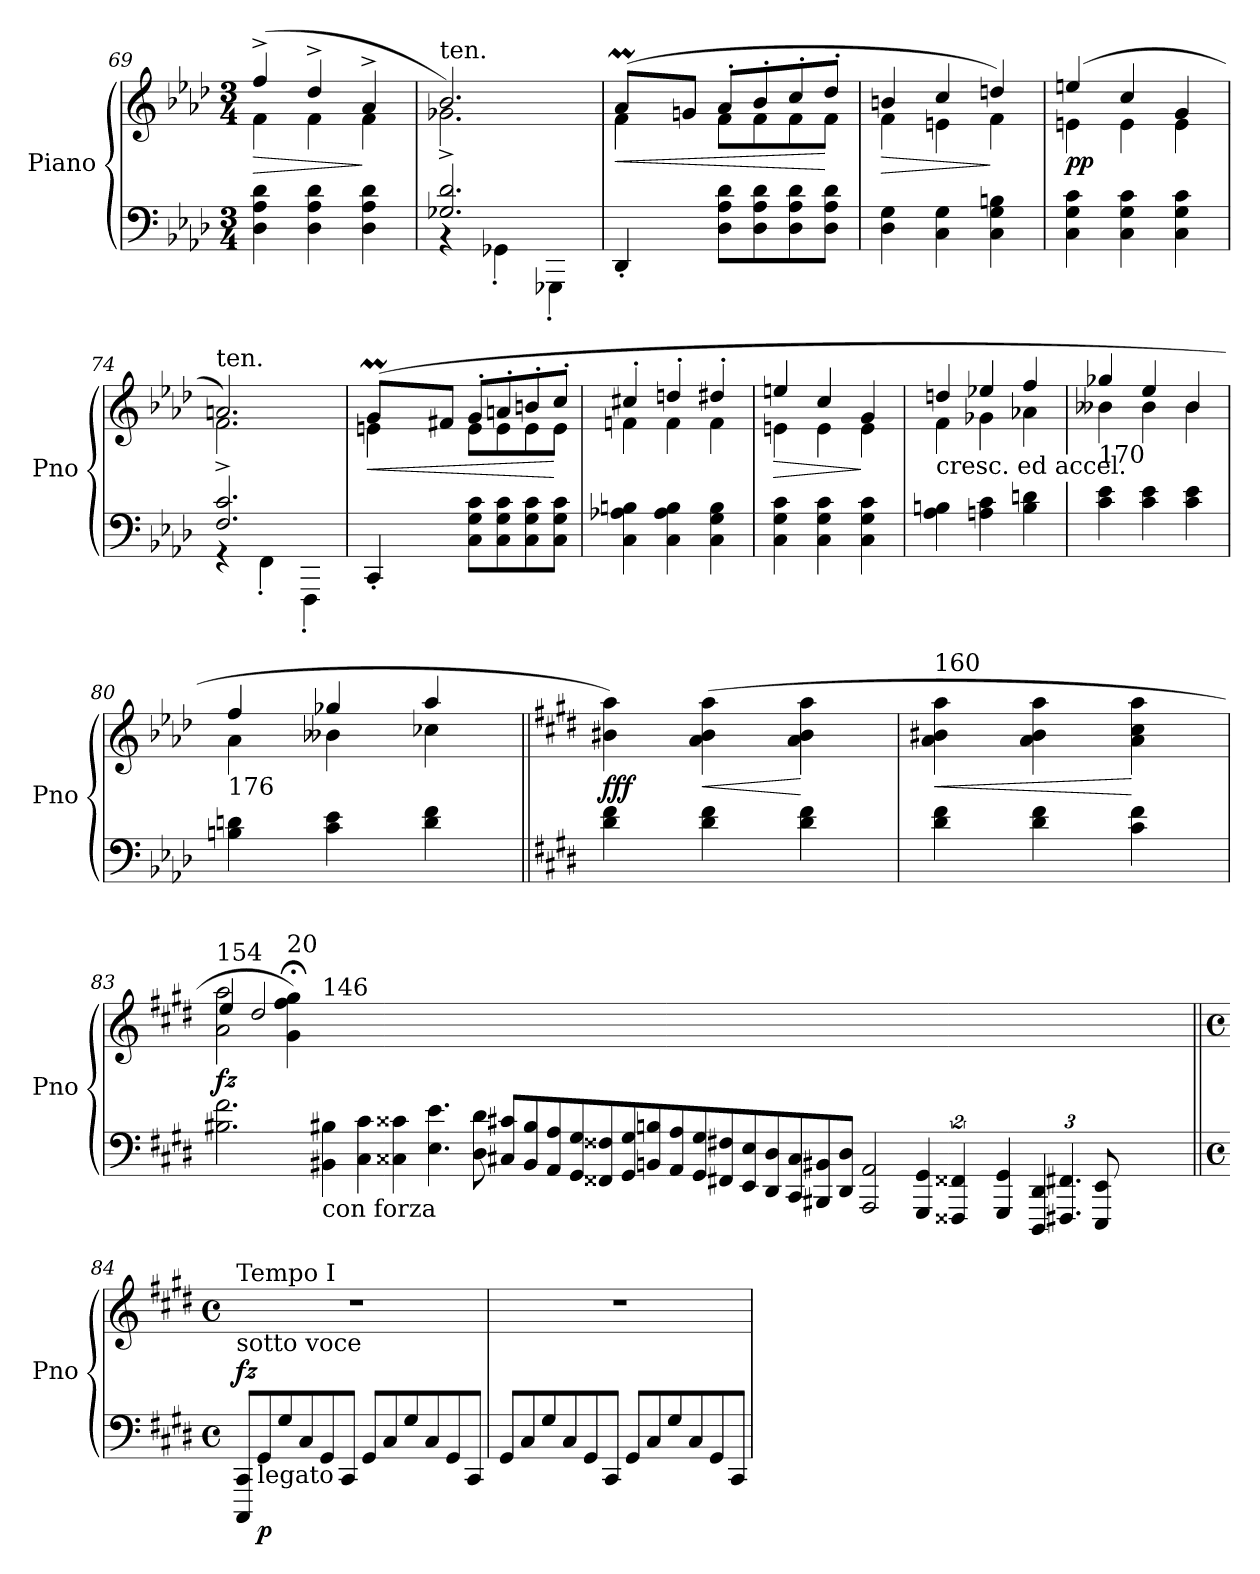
**kern	**kern	**dynam
*part1	*part1	*part1
*staff2	*staff1	*staff1/2
*I"Piano	*	*
*I'Pno	*	*
*clefF4	*clefG2	*
*k[b-e-a-d-]	*k[b-e-a-d-]	*
*A-:	*A-:	*
*M3/4	*M3/4	*
=69	=69	=69
!	!	!LO:HP:b
*	*^	*
4D-\ 4A-\ 4d-\	(4ff^/	4f\	>
4D-\ 4A-\ 4d-\	4dd-^/	4f\	.
4D-\ 4A-\ 4d-\	4a-^/	4f\	]
=70	=70	=70	=70
*^	*	*	*
!	!	!LO:TX:a:t=ten.	!	!
2.G-X/^ 2.d-/^	4rBB	2.b-/)	2.g-X\	.
.	4GG-X'\	.	.	.
.	4GGG-X'\	.	.	.
*	*	*v	*v	*
=71	=71	=71	=71
!	!	!	!LO:HP:b
*	*	*^	*
*v	*v	*	*^	*
4DD-'/	(8a-M/L	4f\	24ryy	<
*	*	*	*Xtuplet	*
.	.	.	24b-yy	.
.	.	.	24a-yy	.
.	8gn/J	.	2ryy	.
8D-\ 8A-\ 8d-\L	8a-'/L	8f\L	.	.
8D-\ 8A-\ 8d-\	8b-'/	8f\	.	.
8D-\ 8A-\ 8d-\	8cc'/	8f\	.	.
8D-\ 8A-\ 8d-\J	8dd-'/J	8f\J	8ryy	[
=72	=72	=72	=72	=72
!	!	!	!	!LO:HP:b
*	*	*v	*v	*
4D-\ 4G\	4bn/	4f\	>
4C\ 4G\	4cc/	4en\	.
4C\ 4G\ 4Bn\	4ddn/)	4f\	]
!!LO:LB:g=z	!!
=73	=73	=73	=73
!	!	!	!LO:DY:b
4C\ 4G\ 4c\	(4een/	4en\	pp
4C\ 4G\ 4c\	4cc/	4e\	.
4C\ 4G\ 4c\	4g/	4e\	.
=74	=74	=74	=74
*^	*	*	*
!	!	!LO:TX:a:t=ten.	!	!
2.F/^ 2.c/^	4rGG	2.an/)	2.f\	.
.	4FF'\	.	.	.
.	4FFF'\	.	.	.
*	*	*v	*v	*
=75	=75	=75	=75
!	!	!	!LO:HP:b
*	*	*^	*
*v	*v	*	*^	*
4CC'/	(8gm/L	4en\	24ryy	<
.	.	.	24anyy	.
.	.	.	24gyy	.
.	8f#X/J	.	2ryy	.
8C\ 8G\ 8c\L	8g'/L	8e\L	.	.
8C\ 8G\ 8c\	8an'/	8e\	.	.
8C\ 8G\ 8c\	8bn'/	8e\	.	.
8C\ 8G\ 8c\J	8cc'/J	8e\J	8ryy	[
*	*	*v	*v	*
=76	=76	=76	=76
4C\ 4A-X\ 4Bn\	4cc#X'/	4fn\	.
4C\ 4A-\ 4B\	4ddn'/	4f\	.
4C\ 4G\ 4B\	4dd#X'/	4f\	.
=77	=77	=77	=77
!	!	!	!LO:HP:b
4C\ 4G\ 4c\	4een/	4en\	>
4C\ 4G\ 4c\	4cc/	4e\	.
4C\ 4G\ 4c\	4g/	4e\	]
=78	=78	=78	=78
!	!LO:TX:b:t=cresc. ed accel.	!	!
4A-\ 4Bn\	4ddn/	4f\	.
4An\ 4c\	4ee-X/	4g-X\	.
4B\ 4dn\	4ff/	4a-X\	.
!!LO:LB:g=z	!!
=79	=79	=79	=79
!	!LO:TX:b:t=170	!	!
4c\ 4e-\	4gg-X/	4b--X\	.
4c\ 4e-\	4ee-/	4b--\	.
4c\ 4e-\	4b--/	4b--\	.
=80	=80	=80	=80
!	!LO:TX:b:t=176	!	!
4Bn\ 4dn\	4ff/	4a-\	.
4c\ 4e-\	4gg-X/	4b--X\	.
4d\ 4f\	4aa-/	4cc-X\	.
*	*v	*v	*
=81||	=81||	=81||
*k[f#c#g#d#]	*k[f#c#g#d#]	*
*E:	*E:	*
*	*^	*
!	!LO:TX:a:t=166	!	!
!	!	!	!LO:DY:b
*	*v	*v	*
4d#\ 4f#\	4b#X\ 4aa\)	fff
!	!	!LO:HP:b
4d#\ 4f#\	(4a\ 4b#\ 4aa\	<
4d#\ 4f#\	4a\ 4b#\ 4aa\	[
=82	=82	=82
!	!LO:TX:a:t=160	!
!	!	!LO:HP:b
4d#\ 4f#\	4a\ 4b#X\ 4aa\	<
4d#\ 4f#\	4a\ 4b#\ 4aa\	.
4c#\ 4f#\	4a\ 4cc#\ 4aa\	[
!!LO:LB:g=z
=83	=83	=83
*	*^	*
!	!LO:TX:a:t=154	!	!
!	!	!	!LO:DY:b
2.B#X\ 2.f#\	2a\ 2aa\	4ee/	fz
.	.	2dd#/	.
!	!LO:TX:a:t=20	!	!
.	4g#\;< 4ff#\;< 4gg#\;<)	.	.
!	!LO:TX:a:t=146	!	!
!LO:TX:b:t=con forza	!	!	!
4BB#X\ 4B#X\	00.ryy	00.ryy	.
4C#\ 4c#\	.	.	.
4C##X\ 4c##X\	.	.	.
4.E\ 4.e\	.	.	.
8D#\ 8d#\	.	.	.
8C#X/ 8c#X/L	.	.	.
8BB#/ 8B#/	.	.	.
8AA/ 8A/	.	.	.
8GG#/ 8G#/	.	.	.
8FF##X/ 8F##X/	.	.	.
8GG#/ 8G#/	.	.	.
8BBn/ 8Bn/	.	.	.
8AA/ 8A/	.	.	.
8GG#/ 8G#/	.	.	.
8FF#X/ 8F#X/	.	.	.
8EE/ 8E/	.	.	.
8DD#/ 8D#/	.	.	.
8CC#/ 8C#/	.	.	.
8BBB#X/ 8BB#X/	.	.	.
8DD#/ 8D#/J	.	.	.
2AAA/ 2AA/	.	.	.
4GGG#/ 4GG#/	.	.	.
8%3FFF##X/ 8%3FF##X/	.	.	.
4GGG#/ 4GG#/	.	.	.
*Xbrackettup	*	*	*
6DDD#/ 6DD#/	.	.	.
6.FFF#X/ 6.FF#X/	.	.	.
12EEE/ 12EE/	.	.	.
1ryy	.	.	.
*	*v	*v	*
=84||	=84||	=84||
*M4/4	*M4/4	*
*met(c)	*met(c)	*
*Xtuplet	*	*
!	!LO:TX:b:t=sotto voce	!
!	!LO:TX:a:t=Tempo I	!
!	!	!LO:DY:a=2
12CCC#/ 12CC#/L	1r	fz
!LO:TX:b:t=legato	!	!
!	!	!LO:DY:b=2
12GG#/	.	p
12G#/	.	.
12C#/	.	.
12GG#/	.	.
12CC#/J	.	.
12GG#/L	.	.
12C#/	.	.
12G#/	.	.
12C#/	.	.
12GG#/	.	.
12CC#/J	.	.
!!LO:PB:g=z
=85	=85	=85
12GG#/L	1r	.
12C#/	.	.
12G#/	.	.
12C#/	.	.
12GG#/	.	.
12CC#/J	.	.
12GG#/L	.	.
12C#/	.	.
12G#/	.	.
12C#/	.	.
12GG#/	.	.
12CC#/J	.	.
=	=	=
*-	*-	*-
